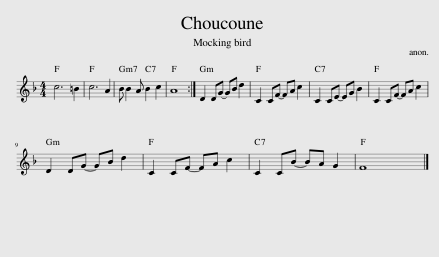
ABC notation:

X:1
L:1/8
M:4/4
I:linebreak $
K:F
V:1 treble
V:1
 c6 =B2 | c6 A2 | B B2 A B2 c2 | A8 :| D2 DG- GB d2 | %5
 C2 CF- FA c2 | C2 CE- EG B2 | C2 CF- FA c2 |$ D2 DG- GB d2 | C2 CF- FA c2 | %10
 C2 CB- BA G2 | F8 |] %12
